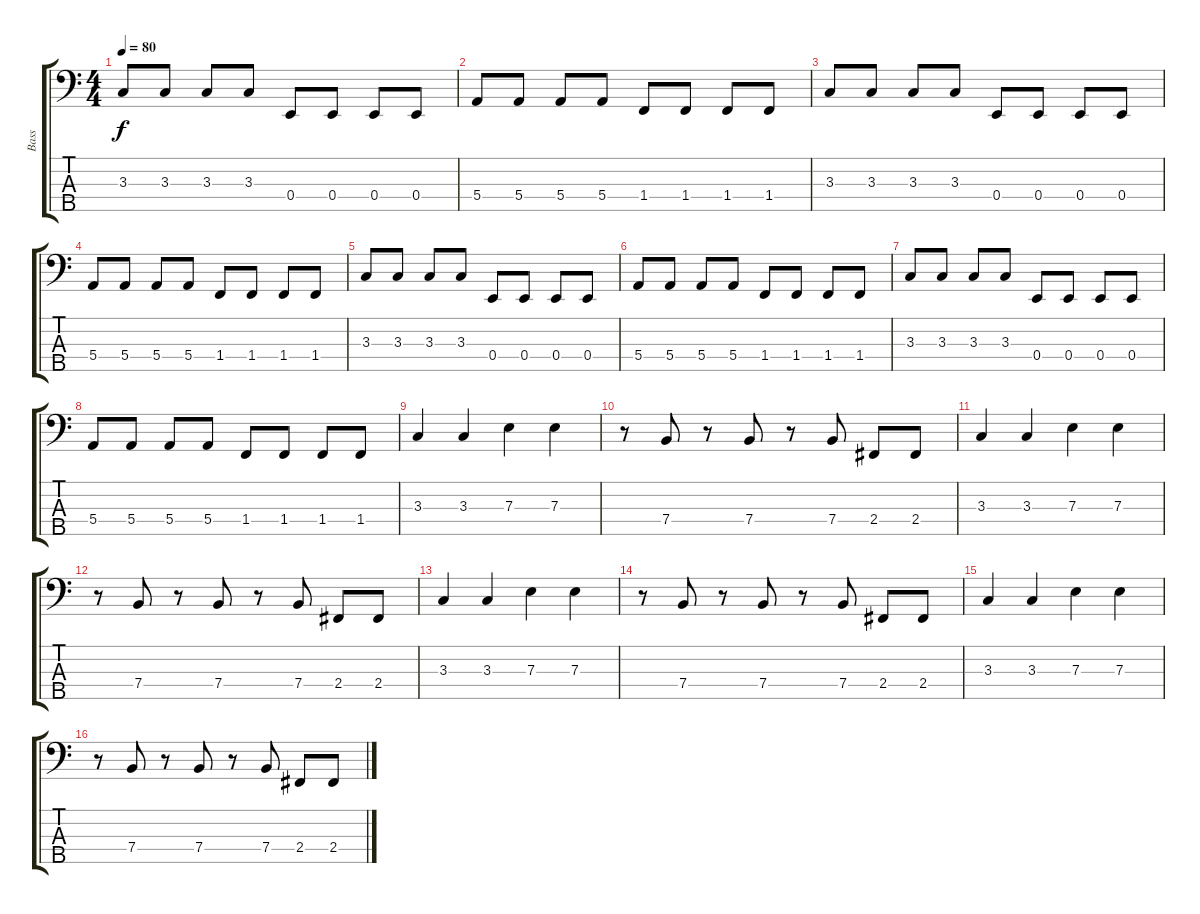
\track ("Bass" "Bass") {instrument electricbassfinger}
\staff {score tabs}
\tuning (G2 D2 A1 E1 B0) {hide}
\ts (4 4)
\tempo 80
\clef f4
\ks c
3.3.8{dy f} 3.3.8 3.3.8 3.3.8 0.4.8 0.4.8 0.4.8 0.4.8 |
5.4.8 5.4.8 5.4.8 5.4.8 1.4.8 1.4.8 1.4.8 1.4.8 |
3.3.8 3.3.8 3.3.8 3.3.8 0.4.8 0.4.8 0.4.8 0.4.8 |
5.4.8 5.4.8 5.4.8 5.4.8 1.4.8 1.4.8 1.4.8 1.4.8 |
3.3.8 3.3.8 3.3.8 3.3.8 0.4.8 0.4.8 0.4.8 0.4.8 |
5.4.8 5.4.8 5.4.8 5.4.8 1.4.8 1.4.8 1.4.8 1.4.8 |
3.3.8 3.3.8 3.3.8 3.3.8 0.4.8 0.4.8 0.4.8 0.4.8 |
5.4.8 5.4.8 5.4.8 5.4.8 1.4.8 1.4.8 1.4.8 1.4.8 |
3.3.4 3.3.4 7.3.4 7.3.4 |
r.8 7.4.8 r.8 7.4.8 r.8 7.4.8 2.4.8 2.4.8 |
3.3.4 3.3.4 7.3.4 7.3.4 |
r.8 7.4.8 r.8 7.4.8 r.8 7.4.8 2.4.8 2.4.8 |
3.3.4 3.3.4 7.3.4 7.3.4 |
r.8 7.4.8 r.8 7.4.8 r.8 7.4.8 2.4.8 2.4.8 |
3.3.4 3.3.4 7.3.4 7.3.4 |
r.8 7.4.8 r.8 7.4.8 r.8 7.4.8 2.4.8 2.4.8
